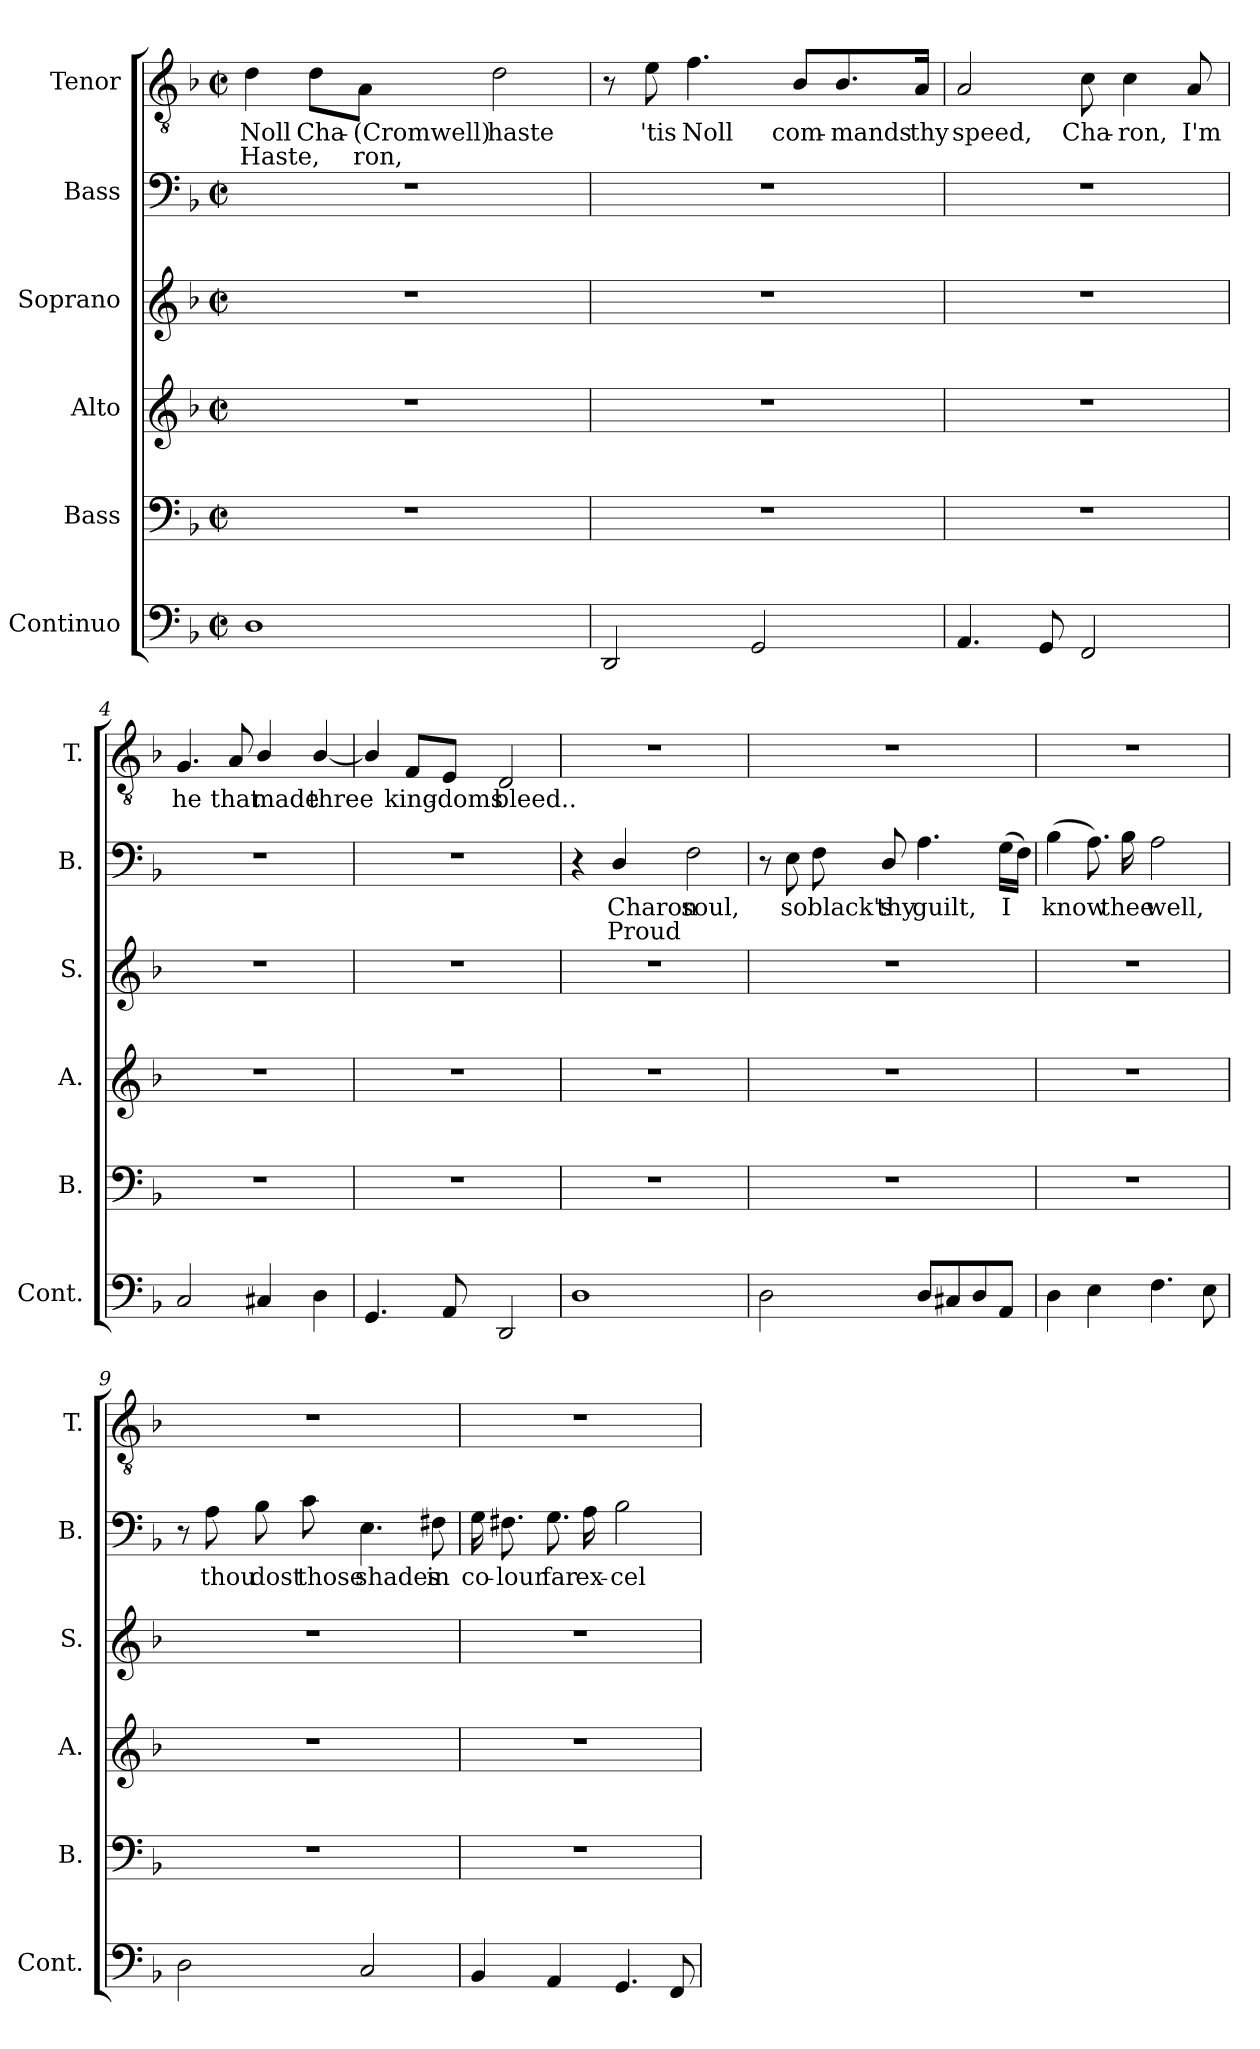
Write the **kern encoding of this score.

**kern	**kern	**kern	**kern	**kern	**text	**text	**kern	**text	**text
*part6	*part5	*part4	*part3	*part2	*part2	*part2	*part1	*part1	*part1
*staff6	*staff5	*staff4	*staff3	*staff2	*staff2	*staff2	*staff1	*staff1	*staff1
*I"Continuo	*I"Bass	*I"Alto	*I"Soprano	*I"Bass	*	*	*I"Tenor	*	*
*I'Cont.	*I'B.	*I'A.	*I'S.	*I'B.	*	*	*I'T.	*	*
!!LO:PB:g=z
*clefF4	*clefF4	*clefG2	*clefG2	*clefF4	*	*	*clefGv2	*	*
*	*	*	*	*	*	*	*ITrd7c12	*	*
*k[b-]	*k[b-]	*k[b-]	*k[b-]	*k[b-]	*	*	*k[b-]	*	*
*F:	*F:	*F:	*F:	*F:	*	*	*F:	*	*
*M2/2	*M2/2	*M2/2	*M2/2	*M2/2	*	*	*M2/2	*	*
*met(c|)	*met(c|)	*met(c|)	*met(c|)	*met(c|)	*	*	*met(c|)	*	*
=1	=1	=1	=1	=1	=1	=1	=1	=1	=1
!	!	!	!	!	!	!	!	!LO:LY:a:color=#000000	!LO:LY:b:color=#000000
1Di	1r	1r	1r	1r	.	.	4Di\	Noll	Haste,
!	!	!	!	!	!	!	!	!LO:LY:b:color=#000000	!
.	.	.	.	.	.	.	8Di\L	Cha-	.
!	!	!	!	!	!	!	!	!LO:LY:a:color=#000000	!LO:LY:b:color=#000000
.	.	.	.	.	.	.	8AAi\J	(Cromwell)	-ron,
!	!	!	!	!	!	!	!	!LO:LY:b:color=#000000	!
.	.	.	.	.	.	.	2Di\	haste	.
=2	=2	=2	=2	=2	=2	=2	=2	=2	=2
2DDi/	1r	1r	1r	1r	.	.	8r	.	.
!	!	!	!	!	!	!	!	!LO:LY:b:color=#000000	!
.	.	.	.	.	.	.	8Ei\	'tis	.
!	!	!	!	!	!	!	!	!LO:LY:b:color=#000000	!
.	.	.	.	.	.	.	4.Fi\	Noll	.
2GGi/	.	.	.	.	.	.	.	.	.
!	!	!	!	!	!	!	!	!LO:LY:b:color=#000000	!
.	.	.	.	.	.	.	8BB-i/L	com-	.
!	!	!	!	!	!	!	!	!LO:LY:b:color=#000000	!
.	.	.	.	.	.	.	8.BB-i/	-mands	.
!	!	!	!	!	!	!	!	!LO:LY:b:color=#000000	!
.	.	.	.	.	.	.	16AAi/Jk	thy	.
=3	=3	=3	=3	=3	=3	=3	=3	=3	=3
!	!	!	!	!	!	!	!	!LO:LY:b:color=#000000	!
4.AAi/	1r	1r	1r	1r	.	.	2AAi/	speed,	.
8GGi/	.	.	.	.	.	.	.	.	.
!	!	!	!	!	!	!	!	!LO:LY:b:color=#000000	!
2FFi/	.	.	.	.	.	.	8Ci\	Cha-	.
!	!	!	!	!	!	!	!	!LO:LY:b:color=#000000	!
.	.	.	.	.	.	.	4Ci\	-ron,	.
!	!	!	!	!	!	!	!	!LO:LY:b:color=#000000	!
.	.	.	.	.	.	.	8AAi/	I'm	.
=4	=4	=4	=4	=4	=4	=4	=4	=4	=4
!	!	!	!	!	!	!	!	!LO:LY:b:color=#000000	!
2Ci/	1r	1r	1r	1r	.	.	4.GGi/	he	.
!	!	!	!	!	!	!	!	!LO:LY:b:color=#000000	!
.	.	.	.	.	.	.	8AAi/	that	.
!	!	!	!	!	!	!	!	!LO:LY:b:color=#000000	!
4C#Xi/	.	.	.	.	.	.	4BB-i/	made	.
!	!	!	!	!	!	!	!	!LO:LY:b:color=#000000	!
4Di\	.	.	.	.	.	.	[<4BB-i/	three	.
=5	=5	=5	=5	=5	=5	=5	=5	=5	=5
4.GGi/	1r	1r	1r	1r	.	.	4BB-i/]	.	.
!	!	!	!	!	!	!	!	!LO:LY:b:color=#000000	!
.	.	.	.	.	.	.	8FFi/L	king-	.
!	!	!	!	!	!	!	!	!LO:LY:b:color=#000000	!
8AAi/	.	.	.	.	.	.	8EEi/J	-doms	.
!	!	!	!	!	!	!	!	!LO:LY:b:color=#000000	!
2DDi/	.	.	.	.	.	.	2DDi/	bleed..	.
!!LO:LB:g=z
=6	=6	=6	=6	=6	=6	=6	=6	=6	=6
1Di	1r	1r	1r	4r	.	.	1r	.	.
!	!	!	!	!	!LO:LY:a:color=#000000	!LO:LY:b:color=#000000	!	!	!
.	.	.	.	4Di/	Charon	Proud	.	.	.
!	!	!	!	!	!LO:LY:b:color=#000000	!	!	!	!
.	.	.	.	2Fi\	soul,	.	.	.	.
=7	=7	=7	=7	=7	=7	=7	=7	=7	=7
2Di\	1r	1r	1r	8r	.	.	1r	.	.
!	!	!	!	!	!LO:LY:b:color=#000000	!	!	!	!
.	.	.	.	8Ei\	so	.	.	.	.
!	!	!	!	!	!LO:LY:b:color=#000000	!	!	!	!
.	.	.	.	8Fi\	black's	.	.	.	.
!	!	!	!	!	!LO:LY:b:color=#000000	!	!	!	!
.	.	.	.	8Di/	thy	.	.	.	.
!	!	!	!	!	!LO:LY:b:color=#000000	!	!	!	!
8Di/L	.	.	.	4.Ai\	guilt,	.	.	.	.
8C#Xi/	.	.	.	.	.	.	.	.	.
8Di/	.	.	.	.	.	.	.	.	.
!	!	!	!	!	!LO:LY:b:color=#000000	!	!	!	!
8AAi/J	.	.	.	(16Gi\LL	I	.	.	.	.
.	.	.	.	16Fi\JJ)	.	.	.	.	.
=8	=8	=8	=8	=8	=8	=8	=8	=8	=8
!	!	!	!	!	!LO:LY:b:color=#000000	!	!	!	!
4Di\	1r	1r	1r	(4B-i\	know	.	1r	.	.
4Ei\	.	.	.	8.Ai\)	.	.	.	.	.
!	!	!	!	!	!LO:LY:b:color=#000000	!	!	!	!
.	.	.	.	16B-i\	thee	.	.	.	.
!	!	!	!	!	!LO:LY:b:color=#000000	!	!	!	!
4.Fi\	.	.	.	2Ai\	well,	.	.	.	.
8Ei\	.	.	.	.	.	.	.	.	.
!!LO:LB:g=z
=9	=9	=9	=9	=9	=9	=9	=9	=9	=9
2Di\	1r	1r	1r	8r	.	.	1r	.	.
!	!	!	!	!	!LO:LY:b:color=#000000	!	!	!	!
.	.	.	.	8Ai\	thou	.	.	.	.
!	!	!	!	!	!LO:LY:b:color=#000000	!	!	!	!
.	.	.	.	8B-i\	dost	.	.	.	.
!	!	!	!	!	!LO:LY:b:color=#000000	!	!	!	!
.	.	.	.	8ci\	those	.	.	.	.
!	!	!	!	!	!LO:LY:b:color=#000000	!	!	!	!
2Ci/	.	.	.	4.Ei\	shades	.	.	.	.
!	!	!	!	!	!LO:LY:b:color=#000000	!	!	!	!
.	.	.	.	8F#Xi\	in	.	.	.	.
=10	=10	=10	=10	=10	=10	=10	=10	=10	=10
!	!	!	!	!	!LO:LY:b:color=#000000	!	!	!	!
4BB-i/	1r	1r	1r	16Gi\	co-	.	1r	.	.
!	!	!	!	!	!LO:LY:b:color=#000000	!	!	!	!
.	.	.	.	8.F#Xi\	-lour	.	.	.	.
!	!	!	!	!	!LO:LY:b:color=#000000	!	!	!	!
4AAi/	.	.	.	8.Gi\	far	.	.	.	.
!	!	!	!	!	!LO:LY:b:color=#000000	!	!	!	!
.	.	.	.	16Ai\	ex-	.	.	.	.
!	!	!	!	!	!LO:LY:b:color=#000000	!	!	!	!
4.GGi/	.	.	.	2B-i\	-cel	.	.	.	.
8FFi/	.	.	.	.	.	.	.	.	.
=	=	=	=	=	=	=	=	=	=
*-	*-	*-	*-	*-	*-	*-	*-	*-	*-
